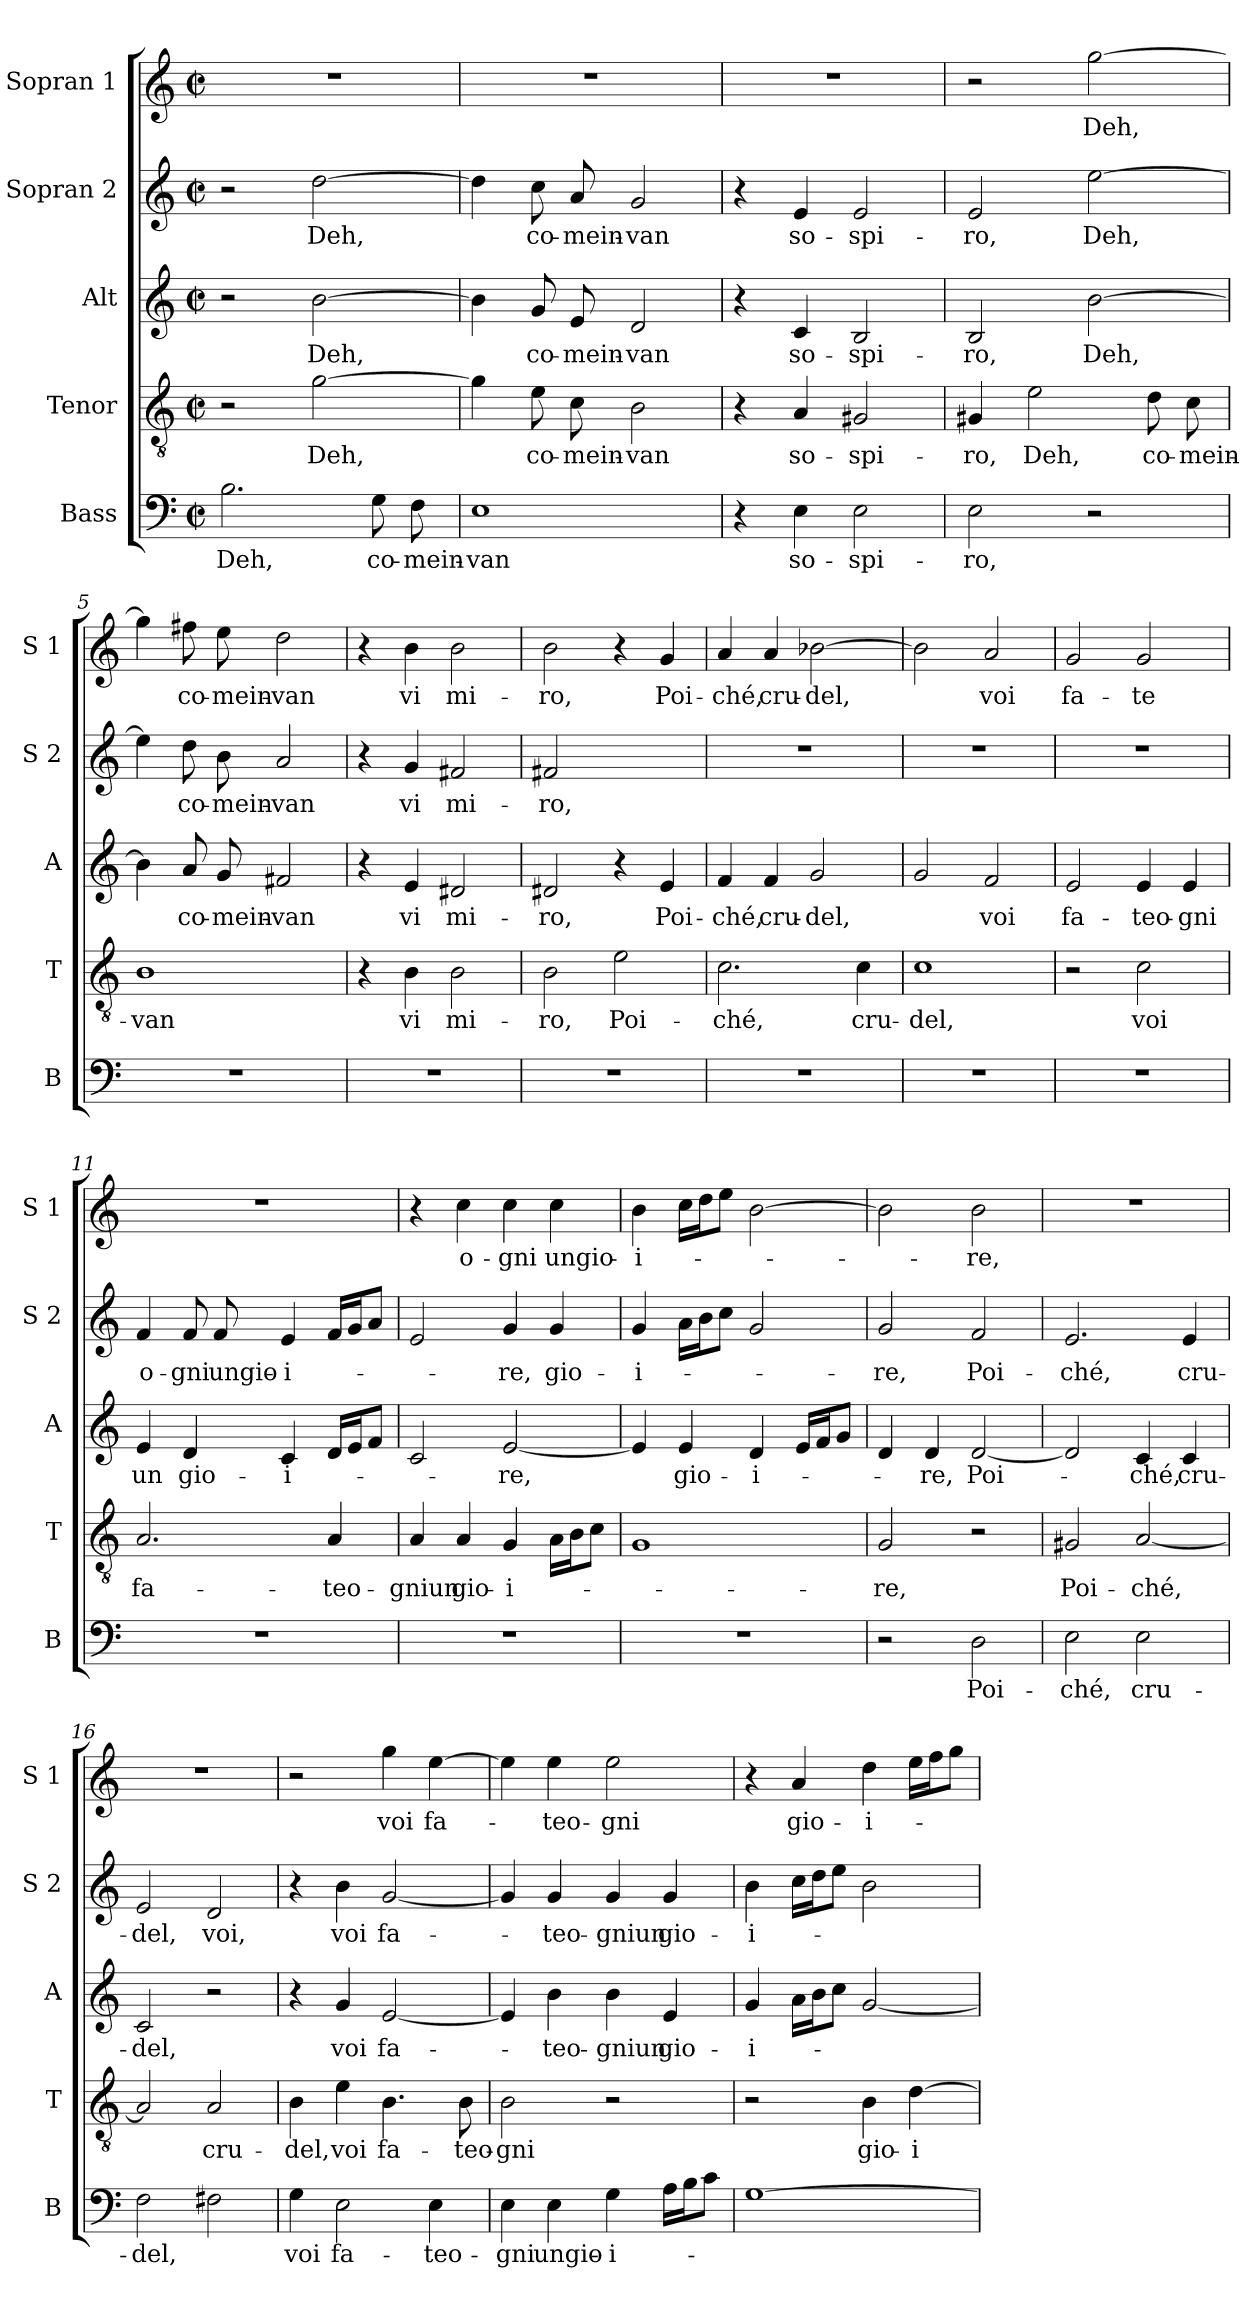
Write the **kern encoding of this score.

**kern	**text	**kern	**text	**kern	**text	**kern	**text	**kern	**text
*part5	*part5	*part4	*part4	*part3	*part3	*part2	*part2	*part1	*part1
*staff5	*staff5	*staff4	*staff4	*staff3	*staff3	*staff2	*staff2	*staff1	*staff1
*I"Bass	*	*I"Tenor	*	*I"Alt	*	*I"Sopran 2	*	*I"Sopran 1	*
*I'B	*	*I'T	*	*I'A	*	*I'S 2	*	*I'S 1	*
*clefF4	*	*clefGv2	*	*clefG2	*	*clefG2	*	*clefG2	*
*k[]	*	*k[]	*	*k[]	*	*k[]	*	*k[]	*
*C:	*	*C:	*	*C:	*	*C:	*	*C:	*
*M2/2	*	*M2/2	*	*M2/2	*	*M2/2	*	*M2/2	*
*met(c|)	*	*met(c|)	*	*met(c|)	*	*met(c|)	*	*met(c|)	*
=1	=1	=1	=1	=1	=1	=1	=1	=1	=1
2.B\	Deh,	2r	.	2r	.	2r	.	1r	.
.	.	[2g\	Deh,	[2b\	Deh,	[2dd\	Deh,	.	.
8G\	co-	.	.	.	.	.	.	.	.
8F\	-mein-	.	.	.	.	.	.	.	.
=2	=2	=2	=2	=2	=2	=2	=2	=2	=2
1E	-van	4g\]	.	4b\]	.	4dd\]	.	1r	.
.	.	8e\	co-	8g/	co-	8cc\	co-	.	.
.	.	8c\	-mein-	8e/	-mein-	8a/	-mein-	.	.
.	.	2B\	-van	2d/	-van	2g/	-van	.	.
=3	=3	=3	=3	=3	=3	=3	=3	=3	=3
4r	.	4r	.	4r	.	4r	.	1r	.
4E\	so-	4A/	so-	4c/	so-	4e/	so-	.	.
2E\	-spi-	2G#X/	-spi-	2B/	-spi-	2e/	-spi-	.	.
=4	=4	=4	=4	=4	=4	=4	=4	=4	=4
2E\	-ro,	4G#X/	-ro,	2B/	-ro,	2e/	-ro,	2r	.
.	.	2e\	Deh,	.	.	.	.	.	.
2r	.	.	.	[2b\	Deh,	[2ee\	Deh,	[2gg\	Deh,
.	.	8d\	co-	.	.	.	.	.	.
.	.	8c\	-mein-	.	.	.	.	.	.
=5	=5	=5	=5	=5	=5	=5	=5	=5	=5
1r	.	1B	-van	4b\]	.	4ee\]	.	4gg\]	.
.	.	.	.	8a/	co-	8dd\	co-	8ff#X\	co-
.	.	.	.	8g/	-mein-	8b\	-mein-	8ee\	-mein-
.	.	.	.	2f#X/	-van	2a/	-van	2dd\	-van
=6	=6	=6	=6	=6	=6	=6	=6	=6	=6
1r	.	4r	.	4r	.	4r	.	4r	.
.	.	4B\	vi	4e/	vi	4g/	vi	4b\	vi
.	.	2B\	mi-	2d#X/	mi-	2f#X/	mi-	2b\	mi-
=7	=7	=7	=7	=7	=7	=7	=7	=7	=7
1r	.	2B\	-ro,	2d#X/	ro,	2f#X/	-ro,	2b\	-ro,
.	.	2e\	Poi-	4r	.	2ryy	.	4r	.
.	.	.	.	4e/	Poi-	.	.	4g/	Poi-
!!LO:LB:g=z
=8	=8	=8	=8	=8	=8	=8	=8	=8	=8
1r	.	2.c\	-ché,	4f/	-ché,	1r	.	4a/	-ché,
.	.	.	.	4f/	cru-	.	.	4a/	cru-
.	.	.	.	2g/	-del,	.	.	[2b-X\	-del,
.	.	4c\	cru-	.	.	.	.	.	.
=9	=9	=9	=9	=9	=9	=9	=9	=9	=9
1r	.	1c	-del,	2g/	.	1r	.	2b-\]	.
.	.	.	.	2f/	voi	.	.	2a/	voi
=10	=10	=10	=10	=10	=10	=10	=10	=10	=10
1r	.	2r	.	2e/	fa-	1r	.	2g/	fa-
.	.	2c\	voi	4e/	-teo-	.	.	2g/	-te
.	.	.	.	4e/	-gni	.	.	.	.
=11	=11	=11	=11	=11	=11	=11	=11	=11	=11
1r	.	2.A/	fa-	4e/	un	4f/	o-	1r	.
.	.	.	.	4d/	gio-	8f/	-gni	.	.
.	.	.	.	.	.	8f/	ungio-	.	.
.	.	.	.	4c/	-i-	4e/	-i-	.	.
.	.	4A/	-teo-	16d/LL	.	16f/LL	.	.	.
.	.	.	.	16e/J	.	16g/J	.	.	.
.	.	.	.	8f/J	.	8a/J	.	.	.
=12	=12	=12	=12	=12	=12	=12	=12	=12	=12
1r	.	4A/	-gniun	2c/	.	2e/	.	4r	.
.	.	4A/	gio-	.	.	.	.	4cc\	o-
.	.	4G/	-i-	[2e/	-re,	4g/	-re,	4cc\	-gni
.	.	16A\LL	.	.	.	4g/	gio-	4cc\	ungio-
.	.	16B\J	.	.	.	.	.	.	.
.	.	8c\J	.	.	.	.	.	.	.
=13	=13	=13	=13	=13	=13	=13	=13	=13	=13
1r	.	1G	.	4e/]	.	4g/	-i-	4b\	-i-
.	.	.	.	4e/	gio-	16a\LL	.	16cc\LL	.
.	.	.	.	.	.	16b\J	.	16dd\J	.
.	.	.	.	.	.	8cc\J	.	8ee\J	.
.	.	.	.	4d/	-i-	2g/	.	[2b\	.
.	.	.	.	16e/LL	.	.	.	.	.
.	.	.	.	16f/J	.	.	.	.	.
.	.	.	.	8g/J	.	.	.	.	.
=14	=14	=14	=14	=14	=14	=14	=14	=14	=14
2r	.	2G/	-re,	4d/	.	2g/	-re,	2b\]	.
.	.	.	.	4d/	-re,	.	.	.	.
2D\	Poi-	2r	.	[2d/	Poi-	2f/	Poi-	2b\	-re,
!!LO:PB:g=z
=15	=15	=15	=15	=15	=15	=15	=15	=15	=15
2E\	-ché,	2G#X/	Poi-	2d/]	.	2.e/	-ché,	1r	.
2E\	cru-	[2A/	-ché,	4c/	-ché,	.	.	.	.
.	.	.	.	4c/	cru-	4e/	cru-	.	.
=16	=16	=16	=16	=16	=16	=16	=16	=16	=16
2F\	-del,	2A/]	.	2c/	-del,	2e/	-del,	1r	.
2F#X\	.	2A/	cru-	2r	.	2d/	voi,	.	.
=17	=17	=17	=17	=17	=17	=17	=17	=17	=17
4G\	voi	4B\	-del,	4r	.	4r	.	2r	.
2E\	fa-	4e\	voi	4g/	voi	4b\	voi	.	.
.	.	4.B\	fa-	[2e/	fa-	[2g/	fa-	4gg\	voi
4E\	-teo-	.	.	.	.	.	.	[4ee\	fa-
.	.	8B\	-teo-	.	.	.	.	.	.
=18	=18	=18	=18	=18	=18	=18	=18	=18	=18
4E\	-gni	2B\	-gni	4e/]	.	4g/]	.	4ee\]	.
4E\	ungio-	.	.	4b\	-teo-	4g/	-teo-	4ee\	-teo-
4G\	-i-	2r	.	4b\	-gniun	4g/	-gniun	2ee\	-gni
16A\LL	.	.	.	4e/	gio-	4g/	gio-	.	.
16B\J	.	.	.	.	.	.	.	.	.
8c\J	.	.	.	.	.	.	.	.	.
=19	=19	=19	=19	=19	=19	=19	=19	=19	=19
[1G	.	2r	.	4g/	-i-	4b\	-i-	4r	.
.	.	.	.	16a\LL	.	16cc\LL	.	4a/	gio-
.	.	.	.	16b\J	.	16dd\J	.	.	.
.	.	.	.	8cc\J	.	8ee\J	.	.	.
.	.	4B\	gio-	[2g/	.	2b\	.	4dd\	-i-
.	.	[4d\	-i-	.	.	.	.	16ee\LL	.
.	.	.	.	.	.	.	.	16ff\J	.
.	.	.	.	.	.	.	.	8gg\J	.
=	=	=	=	=	=	=	=	=	=
*-	*-	*-	*-	*-	*-	*-	*-	*-	*-
